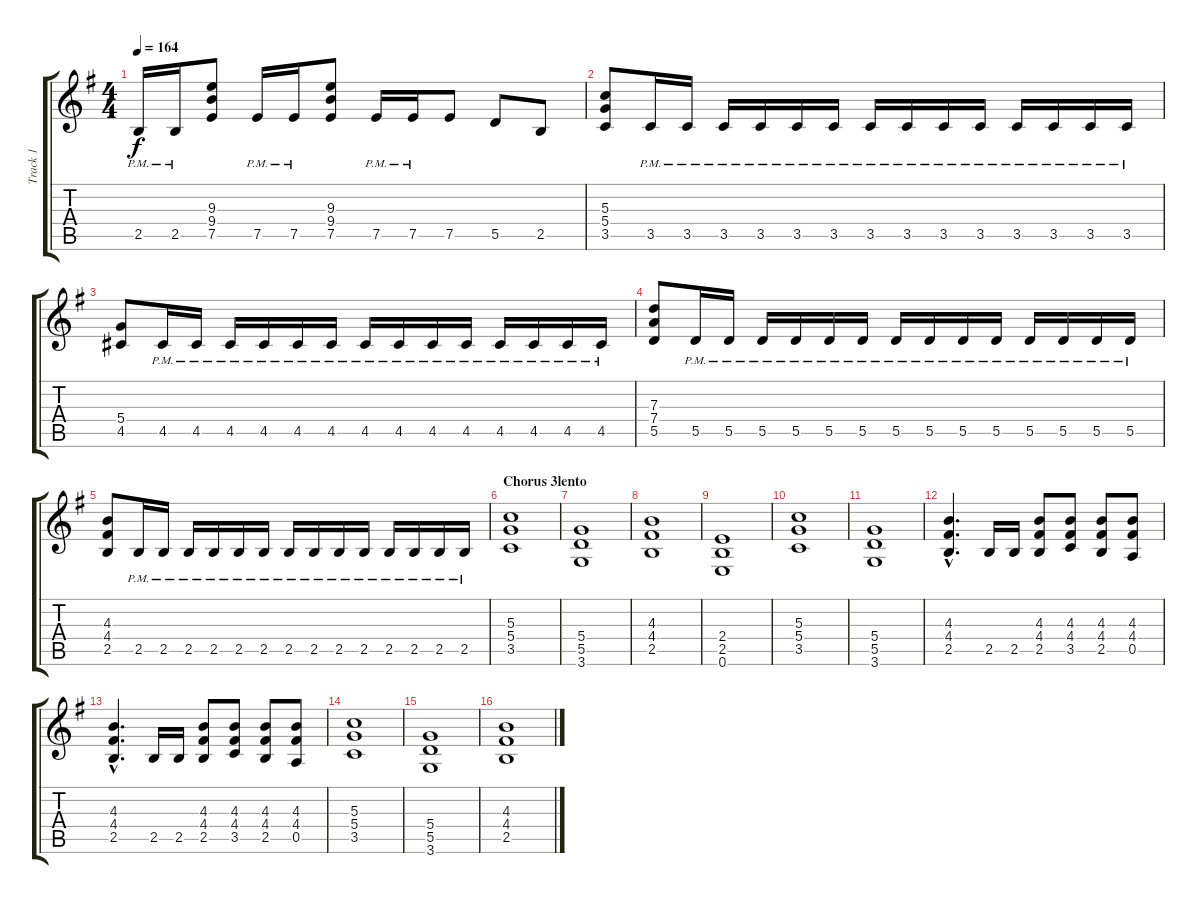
\track ("Track 1" "Track 1") {instrument overdrivenguitar}
\staff {score tabs}
\tuning (E4 B3 G3 D3 A2 E2) {hide}
\ts (4 4)
\tempo 164
\clef g2
\ks eminor
2.5{pm}.16{dy f} 2.5{pm}.16 (9.3 9.4 7.5).8 7.5{pm}.16 7.5{pm}.16 (9.3 9.4 7.5).8 7.5{pm}.16 7.5{pm}.16 7.5.8 5.5.8 2.5.8 |
(5.3 5.4 3.5).8 3.5{pm}.16 3.5{pm}.16 3.5{pm}.16 3.5{pm}.16 3.5{pm}.16 3.5{pm}.16 3.5{pm}.16 3.5{pm}.16 3.5{pm}.16 3.5{pm}.16 3.5{pm}.16 3.5{pm}.16 3.5{pm}.16 3.5{pm}.16 |
(5.4 4.5).8 4.5{pm}.16 4.5{pm}.16 4.5{pm}.16 4.5{pm}.16 4.5{pm}.16 4.5{pm}.16 4.5{pm}.16 4.5{pm}.16 4.5{pm}.16 4.5{pm}.16 4.5{pm}.16 4.5{pm}.16 4.5{pm}.16 4.5{pm}.16 |
(7.3 7.4 5.5).8 5.5{pm}.16 5.5{pm}.16 5.5{pm}.16 5.5{pm}.16 5.5{pm}.16 5.5{pm}.16 5.5{pm}.16 5.5{pm}.16 5.5{pm}.16 5.5{pm}.16 5.5{pm}.16 5.5{pm}.16 5.5{pm}.16 5.5{pm}.16 |
(4.3 4.4 2.5).8 2.5{pm}.16 2.5{pm}.16 2.5{pm}.16 2.5{pm}.16 2.5{pm}.16 2.5{pm}.16 2.5{pm}.16 2.5{pm}.16 2.5{pm}.16 2.5{pm}.16 2.5{pm}.16 2.5{pm}.16 2.5{pm}.16 2.5{pm}.16 |
\section ("" "Chorus 3lento")
(5.3 5.4 3.5).1 |
(5.4 5.5 3.6).1 |
(4.3 4.4 2.5).1 |
(2.4 2.5 0.6).1 |
(5.3 5.4 3.5).1 |
(5.4 5.5 3.6).1 |
(4.3{hac} 4.4{hac} 2.5{hac}).4{d} 2.5.16 2.5.16 (4.3 4.4 2.5).8 (4.3 4.4 3.5).8 (4.3 4.4 2.5).8 (4.3 4.4 0.5).8 |
(4.3{hac} 4.4{hac} 2.5{hac}).4{d} 2.5.16 2.5.16 (4.3 4.4 2.5).8 (4.3 4.4 3.5).8 (4.3 4.4 2.5).8 (4.3 4.4 0.5).8 |
(5.3 5.4 3.5).1 |
(5.4 5.5 3.6).1 |
(4.3 4.4 2.5).1
